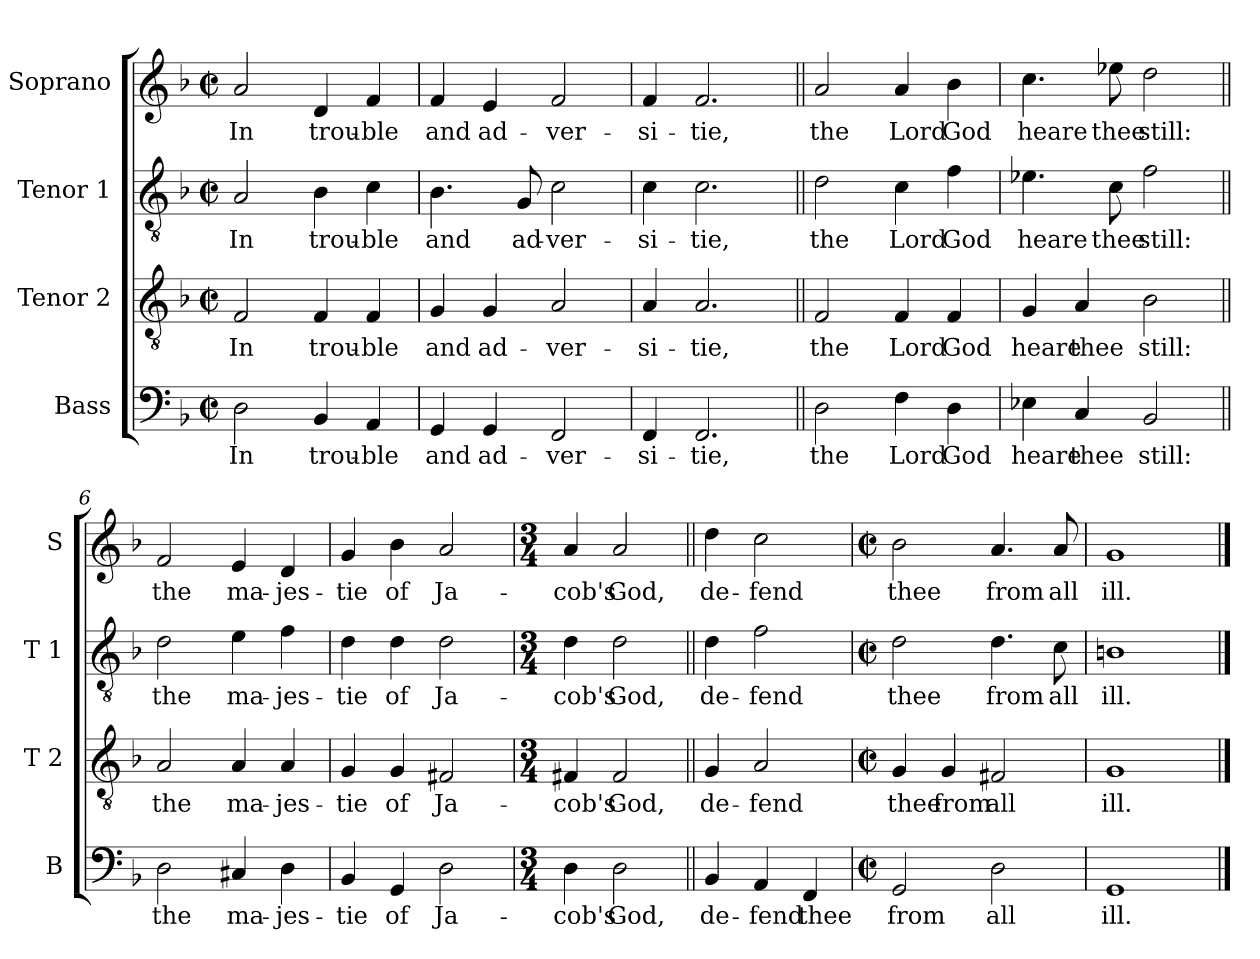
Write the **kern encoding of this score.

**kern	**text	**kern	**text	**kern	**text	**kern	**text
*part4	*part4	*part3	*part3	*part2	*part2	*part1	*part1
*staff4	*staff4	*staff3	*staff3	*staff2	*staff2	*staff1	*staff1
*I"Bass	*	*I"Tenor 2	*	*I"Tenor 1	*	*I"Soprano	*
*I'B	*	*I'T 2	*	*I'T 1	*	*I'S	*
*clefF4	*	*clefGv2	*	*clefGv2	*	*clefG2	*
*k[b-]	*	*k[b-]	*	*k[b-]	*	*k[b-]	*
*F:	*	*F:	*	*F:	*	*F:	*
*M2/2	*	*M2/2	*	*M2/2	*	*M2/2	*
*met(c|)	*	*met(c|)	*	*met(c|)	*	*met(c|)	*
=1	=1	=1	=1	=1	=1	=1	=1
!	!LO:LY:b	!	!LO:LY:b	!	!LO:LY:b	!	!LO:LY:b
2D\	In	2F/	In	2A/	In	2a/	In
!	!LO:LY:b	!	!LO:LY:b	!	!LO:LY:b	!	!LO:LY:b
4BB-/	trou-	4F/	trou-	4B-\	trou-	4d/	trou-
!	!LO:LY:b	!	!LO:LY:b	!	!LO:LY:b	!	!LO:LY:b
4AA/	-ble	4F/	-ble	4c\	-ble	4f/	-ble
=2	=2	=2	=2	=2	=2	=2	=2
!	!LO:LY:b	!	!LO:LY:b	!	!LO:LY:b	!	!LO:LY:b
4GG/	and	4G/	and	4.B-\	and	4f/	and
!	!LO:LY:b	!	!LO:LY:b	!	!	!	!LO:LY:b
4GG/	ad-	4G/	ad-	.	.	4e/	ad-
!	!	!	!	!	!LO:LY:b	!	!
.	.	.	.	8G/	ad-	.	.
!	!LO:LY:b	!	!LO:LY:b	!	!LO:LY:b	!	!LO:LY:b
2FF/	-ver-	2A/	-ver-	2c\	-ver-	2f/	-ver-
=3	=3	=3	=3	=3	=3	=3	=3
!	!LO:LY:b	!	!LO:LY:b	!	!LO:LY:b	!	!LO:LY:b
4FF/	-si-	4A/	-si-	4c\	-si-	4f/	-si-
!	!LO:LY:b	!	!LO:LY:b	!	!LO:LY:b	!	!LO:LY:b
2.FF/	-tie,	2.A/	-tie,	2.c\	-tie,	2.f/	-tie,
=4||	=4||	=4||	=4||	=4||	=4||	=4||	=4||
!	!LO:LY:b	!	!LO:LY:b	!	!LO:LY:b	!	!LO:LY:b
2D\	the	2F/	the	2d\	the	2a/	the
!	!LO:LY:b	!	!LO:LY:b	!	!LO:LY:b	!	!LO:LY:b
4F\	Lord	4F/	Lord	4c\	Lord	4a/	Lord
!	!LO:LY:b	!	!LO:LY:b	!	!LO:LY:b	!	!LO:LY:b
4D\	God	4F/	God	4f\	God	4b-\	God
=5	=5	=5	=5	=5	=5	=5	=5
!	!LO:LY:b	!	!LO:LY:b	!	!LO:LY:b	!	!LO:LY:b
4E-X\	heare	4G/	heare	4.e-X\	heare	4.cc\	heare
!	!LO:LY:b	!	!LO:LY:b	!	!	!	!
4C/	thee	4A/	thee	.	.	.	.
!	!	!	!	!	!LO:LY:b	!	!LO:LY:b
.	.	.	.	8c\	thee	8ee-X\	thee
!	!LO:LY:b	!	!LO:LY:b	!	!LO:LY:b	!	!LO:LY:b
2BB-/	still:	2B-\	still:	2f\	still:	2dd\	still:
!!LO:LB:g=z
=6||	=6||	=6||	=6||	=6||	=6||	=6||	=6||
!	!LO:LY:b	!	!LO:LY:b	!	!LO:LY:b	!	!LO:LY:b
2D\	the	2A/	the	2d\	the	2f/	the
!	!LO:LY:b	!	!LO:LY:b	!	!LO:LY:b	!	!LO:LY:b
4C#X/	ma-	4A/	ma-	4e\	ma-	4e/	ma-
!	!LO:LY:b	!	!LO:LY:b	!	!LO:LY:b	!	!LO:LY:b
4D\	-jes-	4A/	-jes-	4f\	-jes-	4d/	-jes-
=7	=7	=7	=7	=7	=7	=7	=7
!	!LO:LY:b	!	!LO:LY:b	!	!LO:LY:b	!	!LO:LY:b
4BB-/	-tie	4G/	-tie	4d\	-tie	4g/	-tie
!	!LO:LY:b	!	!LO:LY:b	!	!LO:LY:b	!	!LO:LY:b
4GG/	of	4G/	of	4d\	of	4b-\	of
!	!LO:LY:b	!	!LO:LY:b	!	!LO:LY:b	!	!LO:LY:b
2D\	Ja-	2F#X/	Ja-	2d\	Ja-	2a/	Ja-
=8	=8	=8	=8	=8	=8	=8	=8
*M3/4	*	*M3/4	*	*M3/4	*	*M3/4	*
!	!LO:LY:b	!	!LO:LY:b	!	!LO:LY:b	!	!LO:LY:b
4D\	-cob's	4F#X/	-cob's	4d\	-cob's	4a/	-cob's
!	!LO:LY:b	!	!LO:LY:b	!	!LO:LY:b	!	!LO:LY:b
2D\	God,	2F#/	God,	2d\	God,	2a/	God,
=9||	=9||	=9||	=9||	=9||	=9||	=9||	=9||
!	!LO:LY:b	!	!LO:LY:b	!	!LO:LY:b	!	!LO:LY:b
4BB-/	de-	4G/	de-	4d\	de-	4dd\	de-
!	!LO:LY:b	!	!LO:LY:b	!	!LO:LY:b	!	!LO:LY:b
4AA/	-fend	2A/	-fend	2f\	-fend	2cc\	-fend
!	!LO:LY:b	!	!	!	!	!	!
4FF/	thee	.	.	.	.	.	.
=10	=10	=10	=10	=10	=10	=10	=10
*M2/2	*	*M2/2	*	*M2/2	*	*M2/2	*
*met(c|)	*	*met(c|)	*	*met(c|)	*	*met(c|)	*
!	!LO:LY:b	!	!LO:LY:b	!	!LO:LY:b	!	!LO:LY:b
2GG/	from	4G/	thee	2d\	thee	2b-\	thee
!	!	!	!LO:LY:b	!	!	!	!
.	.	4G/	from	.	.	.	.
!	!LO:LY:b	!	!LO:LY:b	!	!LO:LY:b	!	!LO:LY:b
2D\	all	2F#X/	all	4.d\	from	4.a/	from
!	!	!	!	!	!LO:LY:b	!	!LO:LY:b
.	.	.	.	8c\	all	8a/	all
=11	=11	=11	=11	=11	=11	=11	=11
!	!LO:LY:b	!	!LO:LY:b	!	!LO:LY:b	!	!LO:LY:b
1GG	ill.	1G	ill.	1Bn	ill.	1g	ill.
==	==	==	==	==	==	==	==
*-	*-	*-	*-	*-	*-	*-	*-
